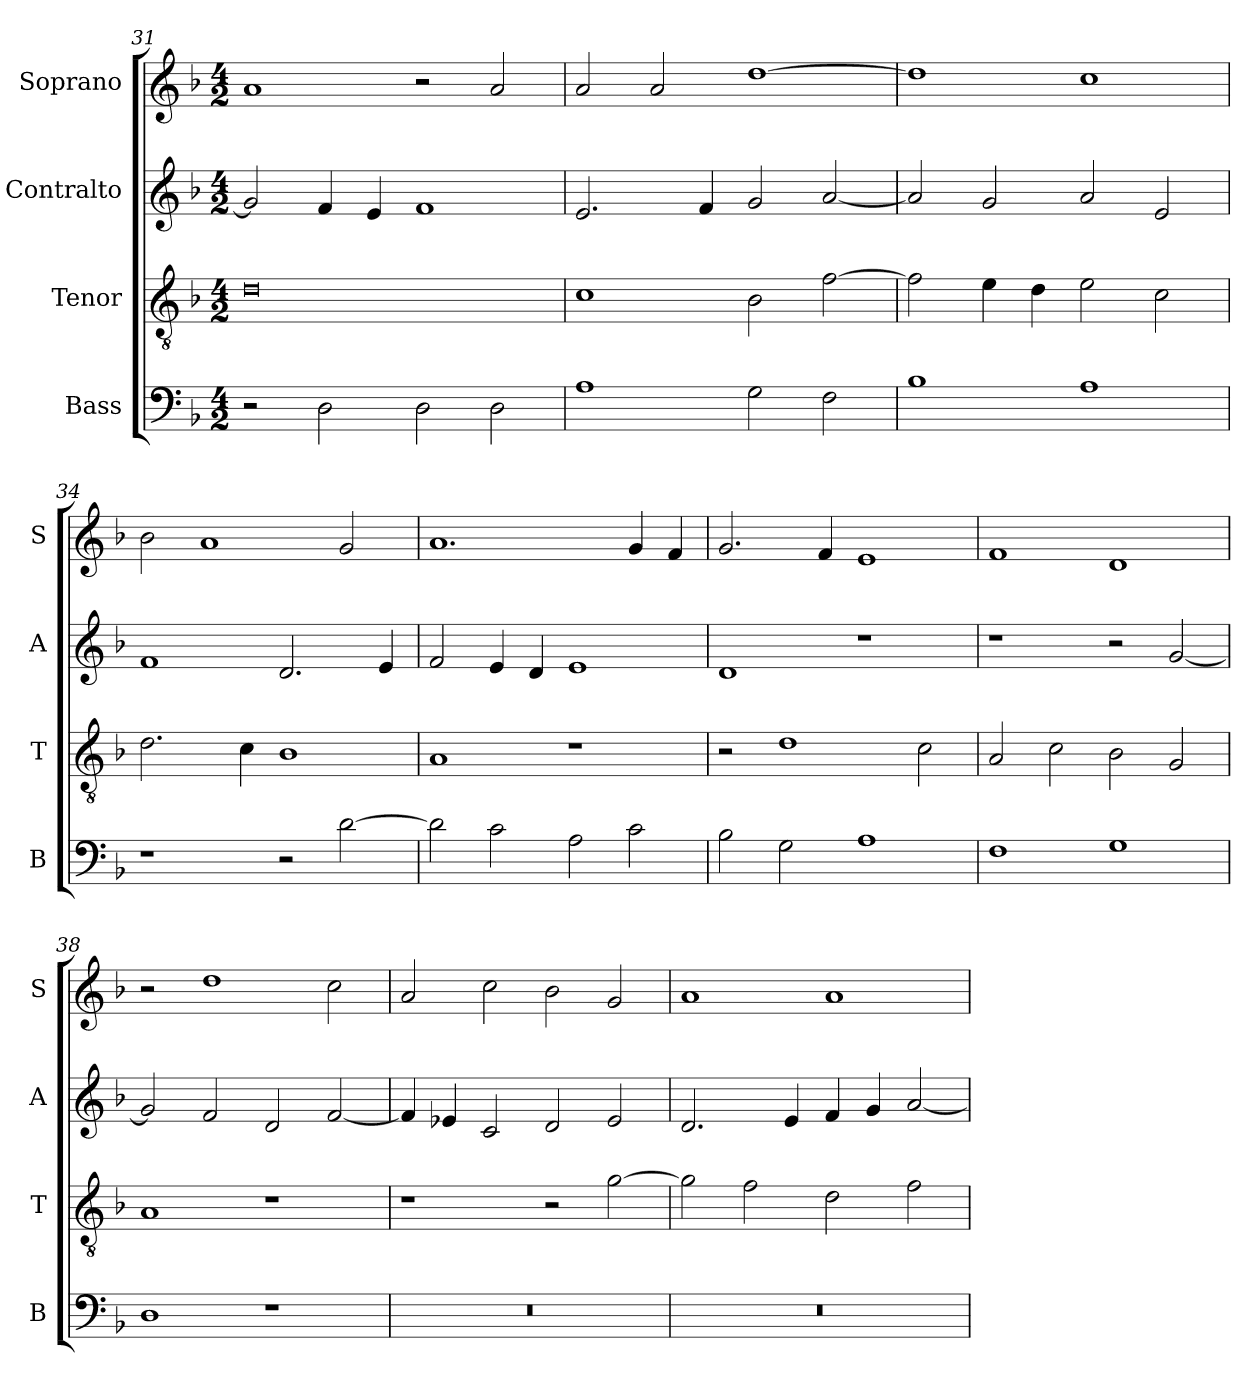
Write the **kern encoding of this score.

**kern	**kern	**kern	**kern
*part4	*part3	*part2	*part1
*staff4	*staff3	*staff2	*staff1
*I"Bass	*I"Tenor	*I"Contralto	*I"Soprano
*I'B	*I'T	*I'A	*I'S
*clefF4	*clefGv2	*clefG2	*clefG2
*k[b-]	*k[b-]	*k[b-]	*k[b-]
*G:dor	*G:dor	*G:dor	*G:dor
*M4/2	*M4/2	*M4/2	*M4/2
=31	=31	=31	=31
2r	0d	2g]	1a
2D	.	4f	.
.	.	4e	.
2D	.	1f	2r
2D	.	.	2a
=32	=32	=32	=32
1A	1c	2.e	2a
.	.	.	2a
.	.	4f	.
2G	2B-	2g	[1dd
2F	[2f	[2a	.
=33	=33	=33	=33
1B-	2f]	2a]	1dd]
.	4e	2g	.
.	4d	.	.
1A	2e	2a	1cc
.	2c	2e	.
=34	=34	=34	=34
1r	2.d	1f	2b-
.	.	.	1a
.	4c	.	.
2r	1B-	2.d	.
[2d	.	.	2g
.	.	4e	.
=35	=35	=35	=35
2d]	1A	2f	1.a
2c	.	4e	.
.	.	4d	.
2A	1r	1e	.
2c	.	.	4g
.	.	.	4f
=36	=36	=36	=36
2B-	2r	1d	2.g
2G	1d	.	.
.	.	.	4f
1A	.	1r	1e
.	2c	.	.
=37	=37	=37	=37
1F	2A	1r	1f
.	2c	.	.
1G	2B-	2r	1d
.	2G	[2g	.
=38	=38	=38	=38
1D	1A	2g]	2r
.	.	2f	1dd
1r	1r	2d	.
.	.	[2f	2cc
=39	=39	=39	=39
0r	1r	4f]	2a
.	.	4e-X	.
.	.	2c	2cc
.	2r	2d	2b-
.	[2g	2e-	2g
=40	=40	=40	=40
0r	2g]	2.d	1a
.	2f	.	.
.	.	4e	.
.	2d	4f	1a
.	.	4g	.
.	2f	[2a	.
=	=	=	=
*-	*-	*-	*-
